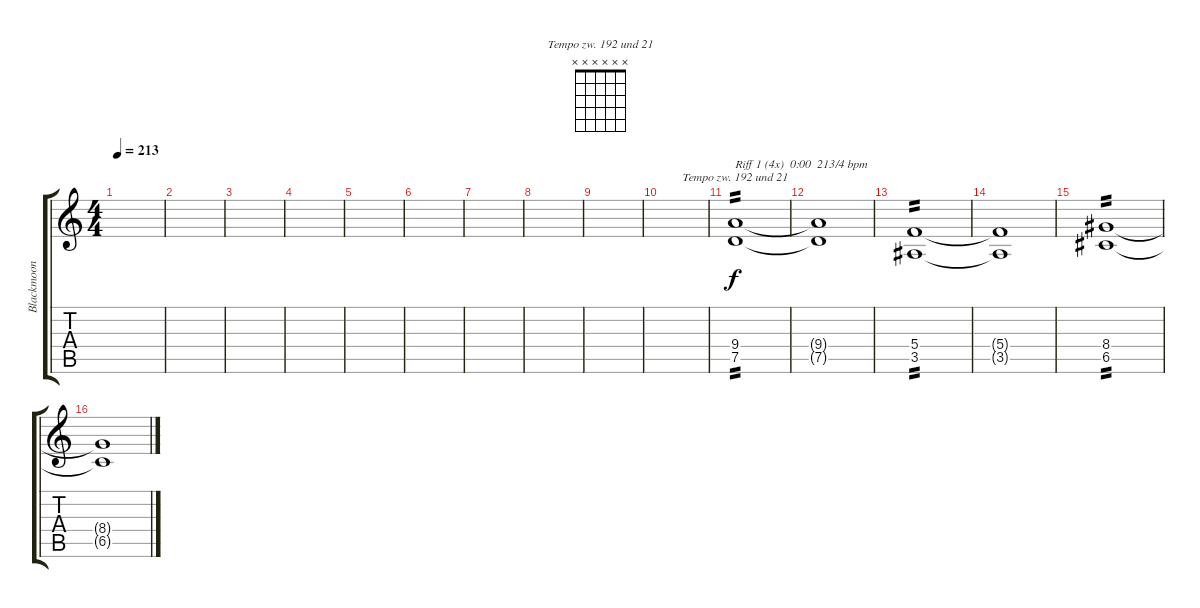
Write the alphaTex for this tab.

\track ("Blackmoon" "Blackmoon") {instrument overdrivenguitar}
\staff {score tabs}
\tuning (D4 A3 F3 C3 G2 D2) {hide}
\chord ("Tempo zw. 192 und 21" x x x x x x)
\ts (4 4)
\tempo 213
\clef g2
\ks c
|
|
|
|
|
|
|
|
|
|
(9.4 7.5).1{ch "Tempo zw. 192 und 21" txt "Riff 1 (4x)  0:00  213/4 bpm" tp 2} |
(9.4{t} 7.5{t}).1 |
(5.4 3.5).1{tp 2} |
(5.4{t} 3.5{t}).1 |
(8.4 6.5).1{tp 2} |
(8.4{t} 6.5{t}).1
